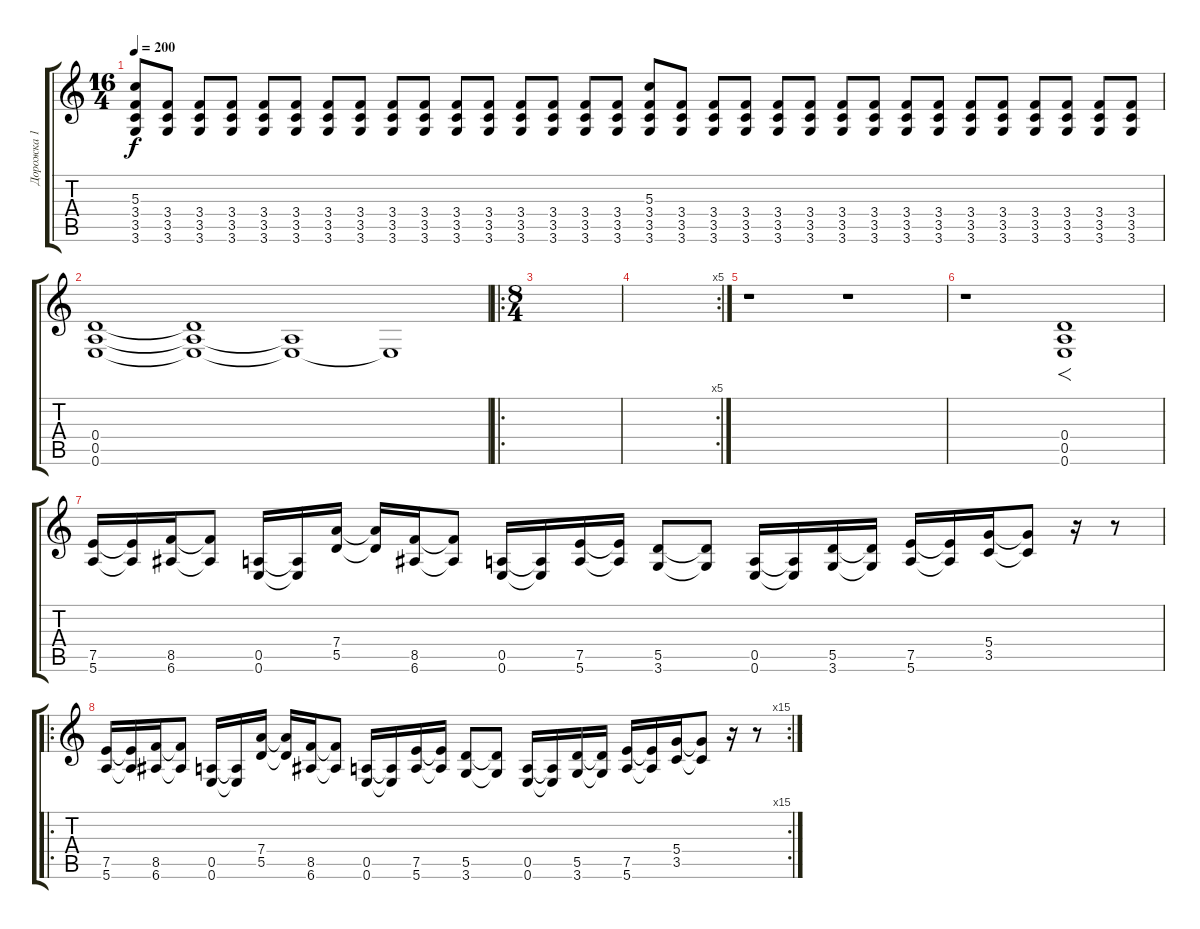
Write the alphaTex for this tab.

\track ("Дорожка 1" "Дорожка 1") {instrument distortionguitar}
\staff {score tabs}
\tuning (E4 B3 G3 D3 A2 E2) {hide}
\ts (16 4)
\tempo 200
\clef g2
\ks c
(5.3 3.4 3.5 3.6).8{dy f} (3.4 3.5 3.6).8 (3.4 3.5 3.6).8 (3.4 3.5 3.6).8 (3.4 3.5 3.6).8 (3.4 3.5 3.6).8 (3.4 3.5 3.6).8 (3.4 3.5 3.6).8 (3.4 3.5 3.6).8 (3.4 3.5 3.6).8 (3.4 3.5 3.6).8 (3.4 3.5 3.6).8 (3.4 3.5 3.6).8 (3.4 3.5 3.6).8 (3.4 3.5 3.6).8 (3.4 3.5 3.6).8 (5.3 3.4 3.5 3.6).8 (3.4 3.5 3.6).8 (3.4 3.5 3.6).8 (3.4 3.5 3.6).8 (3.4 3.5 3.6).8 (3.4 3.5 3.6).8 (3.4 3.5 3.6).8 (3.4 3.5 3.6).8 (3.4 3.5 3.6).8 (3.4 3.5 3.6).8 (3.4 3.5 3.6).8 (3.4 3.5 3.6).8 (3.4 3.5 3.6).8 (3.4 3.5 3.6).8 (3.4 3.5 3.6).8 (3.4 3.5 3.6).8 |
(0.4 0.5 0.6).1 (0.4{t} 0.5{t} 0.6{t}).1 (0.5{t} 0.6{t}).1 0.6{t}.1 |
\ro
\ts (8 4)
|
\rc 5
|
r.1 r.1 |
r.1 (0.4 0.5 0.6).1{f} |
(7.5 5.6).16 (7.5{t} 5.6{t}).16 (8.5 6.6).16 (8.5{t} 6.6{t}).8 (0.5 0.6).16 (0.5{t} 0.6{t}).16 (7.4 5.5).16 (7.4{t} 5.5{t}).16 (8.5 6.6).16 (8.5{t} 6.6{t}).8 (0.5 0.6).16 (0.5{t} 0.6{t}).16 (7.5 5.6).16 (7.5{t} 5.6{t}).16 (5.5 3.6).8 (5.5{t} 3.6{t}).8 (0.5 0.6).16 (0.5{t} 0.6{t}).16 (5.5 3.6).16 (5.5{t} 3.6{t}).16 (7.5 5.6).16 (7.5{t} 5.6{t}).16 (5.4 3.5).16 (5.4{t} 3.5{t}).8 r.16 r.8 |
\ro
\rc 15
(7.5 5.6).16 (7.5{t} 5.6{t}).16 (8.5 6.6).16 (8.5{t} 6.6{t}).8 (0.5 0.6).16 (0.5{t} 0.6{t}).16 (7.4 5.5).16 (7.4{t} 5.5{t}).16 (8.5 6.6).16 (8.5{t} 6.6{t}).8 (0.5 0.6).16 (0.5{t} 0.6{t}).16 (7.5 5.6).16 (7.5{t} 5.6{t}).16 (5.5 3.6).8 (5.5{t} 3.6{t}).8 (0.5 0.6).16 (0.5{t} 0.6{t}).16 (5.5 3.6).16 (5.5{t} 3.6{t}).16 (7.5 5.6).16 (7.5{t} 5.6{t}).16 (5.4 3.5).16 (5.4{t} 3.5{t}).8 r.16 r.8
